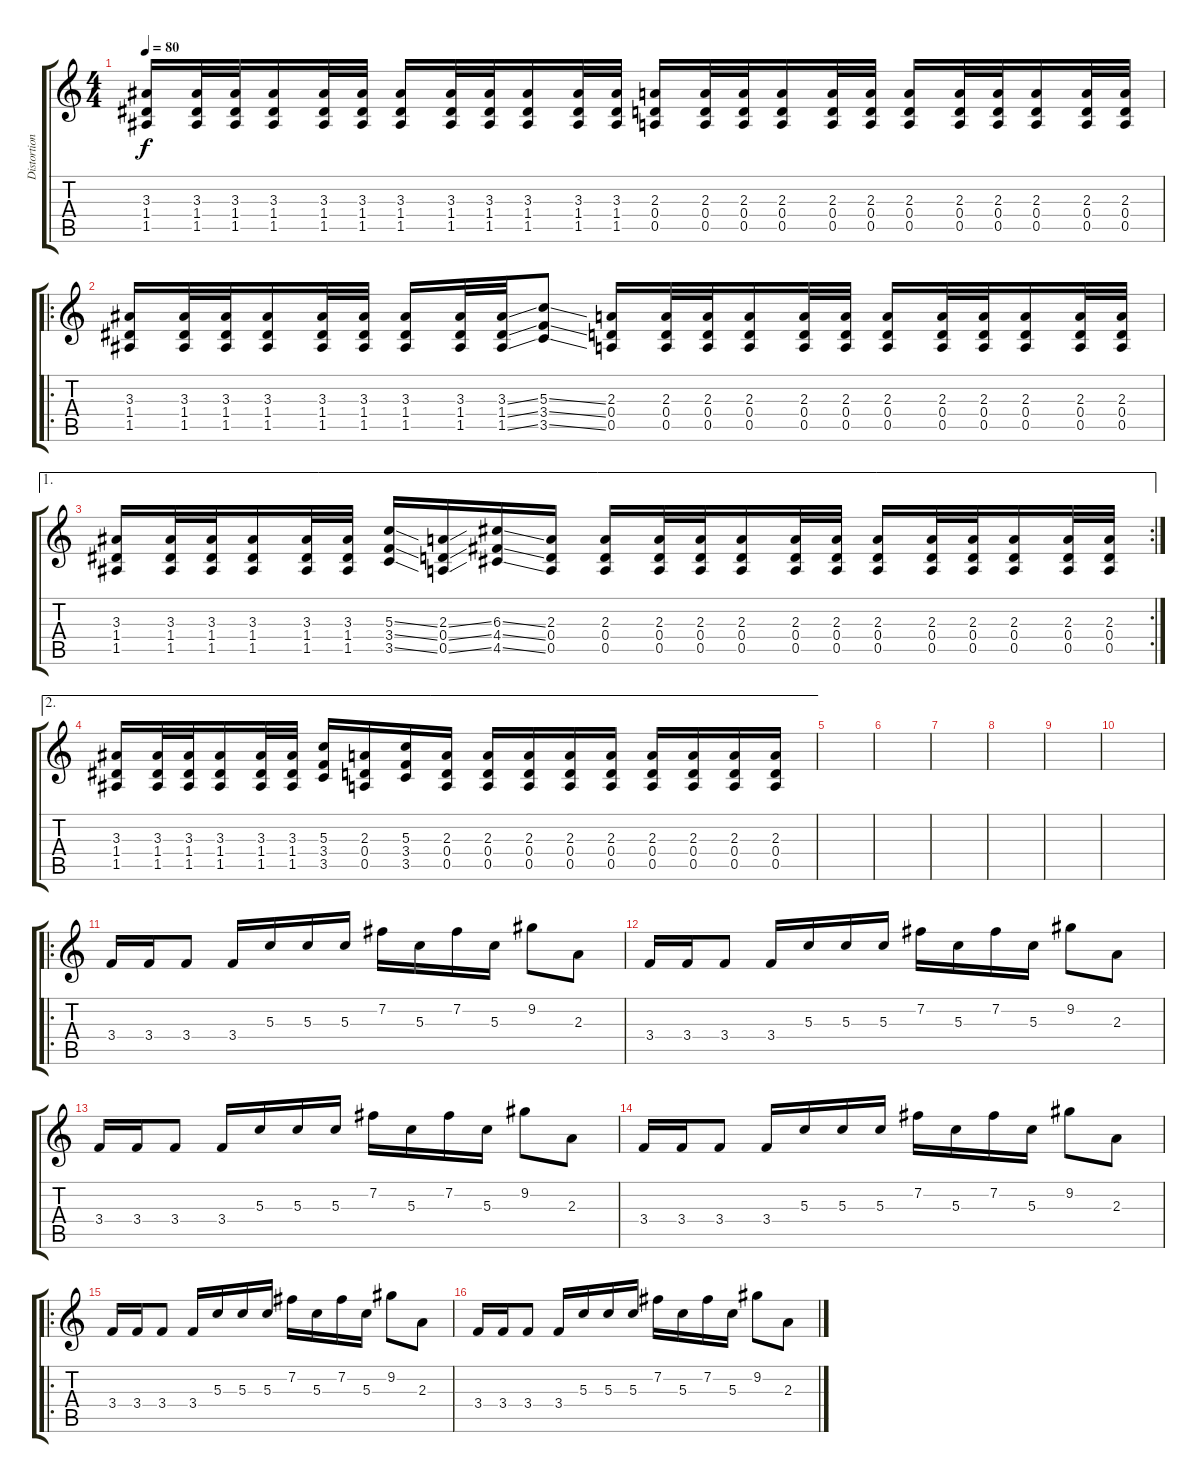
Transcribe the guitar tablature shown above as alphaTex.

\track ("Distortion" "Distortion") {instrument distortionguitar}
\staff {score tabs}
\tuning (E4 B3 G3 D3 A2 E2) {hide}
\ts (4 4)
\tempo 80
\clef g2
\ks c
(3.3 1.4 1.5).16{dy f} (3.3 1.4 1.5).32 (3.3 1.4 1.5).32 (3.3 1.4 1.5).16 (3.3 1.4 1.5).32 (3.3 1.4 1.5).32 (3.3 1.4 1.5).16 (3.3 1.4 1.5).32 (3.3 1.4 1.5).32 (3.3 1.4 1.5).16 (3.3 1.4 1.5).32 (3.3 1.4 1.5).32 (2.3 0.4 0.5).16 (2.3 0.4 0.5).32 (2.3 0.4 0.5).32 (2.3 0.4 0.5).16 (2.3 0.4 0.5).32 (2.3 0.4 0.5).32 (2.3 0.4 0.5).16 (2.3 0.4 0.5).32 (2.3 0.4 0.5).32 (2.3 0.4 0.5).16 (2.3 0.4 0.5).32 (2.3 0.4 0.5).32 |
\ro
(3.3 1.4 1.5).16 (3.3 1.4 1.5).32 (3.3 1.4 1.5).32 (3.3 1.4 1.5).16 (3.3 1.4 1.5).32 (3.3 1.4 1.5).32 (3.3 1.4 1.5).16 (3.3 1.4 1.5).32 (3.3{ss} 1.4{ss} 1.5{ss}).32 (5.3{ss} 3.4{ss} 3.5{ss}).8 (2.3 0.4 0.5).16 (2.3 0.4 0.5).32 (2.3 0.4 0.5).32 (2.3 0.4 0.5).16 (2.3 0.4 0.5).32 (2.3 0.4 0.5).32 (2.3 0.4 0.5).16 (2.3 0.4 0.5).32 (2.3 0.4 0.5).32 (2.3 0.4 0.5).16 (2.3 0.4 0.5).32 (2.3 0.4 0.5).32 |
\ae 1
\rc 2
(3.3 1.4 1.5).16 (3.3 1.4 1.5).32 (3.3 1.4 1.5).32 (3.3 1.4 1.5).16 (3.3 1.4 1.5).32 (3.3 1.4 1.5).32 (5.3{ss} 3.4{ss} 3.5{ss}).16 (2.3{ss} 0.4{ss} 0.5{ss}).16 (6.3{ss} 4.4{ss} 4.5{ss}).16 (2.3 0.4 0.5).16 (2.3 0.4 0.5).16 (2.3 0.4 0.5).32 (2.3 0.4 0.5).32 (2.3 0.4 0.5).16 (2.3 0.4 0.5).32 (2.3 0.4 0.5).32 (2.3 0.4 0.5).16 (2.3 0.4 0.5).32 (2.3 0.4 0.5).32 (2.3 0.4 0.5).16 (2.3 0.4 0.5).32 (2.3 0.4 0.5).32 |
\ae 2
(3.3 1.4 1.5).16 (3.3 1.4 1.5).32 (3.3 1.4 1.5).32 (3.3 1.4 1.5).16 (3.3 1.4 1.5).32 (3.3 1.4 1.5).32 (5.3 3.4 3.5).16 (2.3 0.4 0.5).16 (5.3 3.4 3.5).16 (2.3 0.4 0.5).16 (2.3 0.4 0.5).16 (2.3 0.4 0.5).16 (2.3 0.4 0.5).16 (2.3 0.4 0.5).16 (2.3 0.4 0.5).16 (2.3 0.4 0.5).16 (2.3 0.4 0.5).16 (2.3 0.4 0.5).16 |
|
|
|
|
|
|
\ro
3.4.16 3.4.16 3.4.8 3.4.16 5.3.16 5.3.16 5.3.16 7.2.16 5.3.16 7.2.16 5.3.16 9.2.8 2.3.8 |
3.4.16 3.4.16 3.4.8 3.4.16 5.3.16 5.3.16 5.3.16 7.2.16 5.3.16 7.2.16 5.3.16 9.2.8 2.3.8 |
3.4.16 3.4.16 3.4.8 3.4.16 5.3.16 5.3.16 5.3.16 7.2.16 5.3.16 7.2.16 5.3.16 9.2.8 2.3.8 |
3.4.16 3.4.16 3.4.8 3.4.16 5.3.16 5.3.16 5.3.16 7.2.16 5.3.16 7.2.16 5.3.16 9.2.8 2.3.8 |
\ro
3.4.16 3.4.16 3.4.8 3.4.16 5.3.16 5.3.16 5.3.16 7.2.16 5.3.16 7.2.16 5.3.16 9.2.8 2.3.8 |
3.4.16 3.4.16 3.4.8 3.4.16 5.3.16 5.3.16 5.3.16 7.2.16 5.3.16 7.2.16 5.3.16 9.2.8 2.3.8
